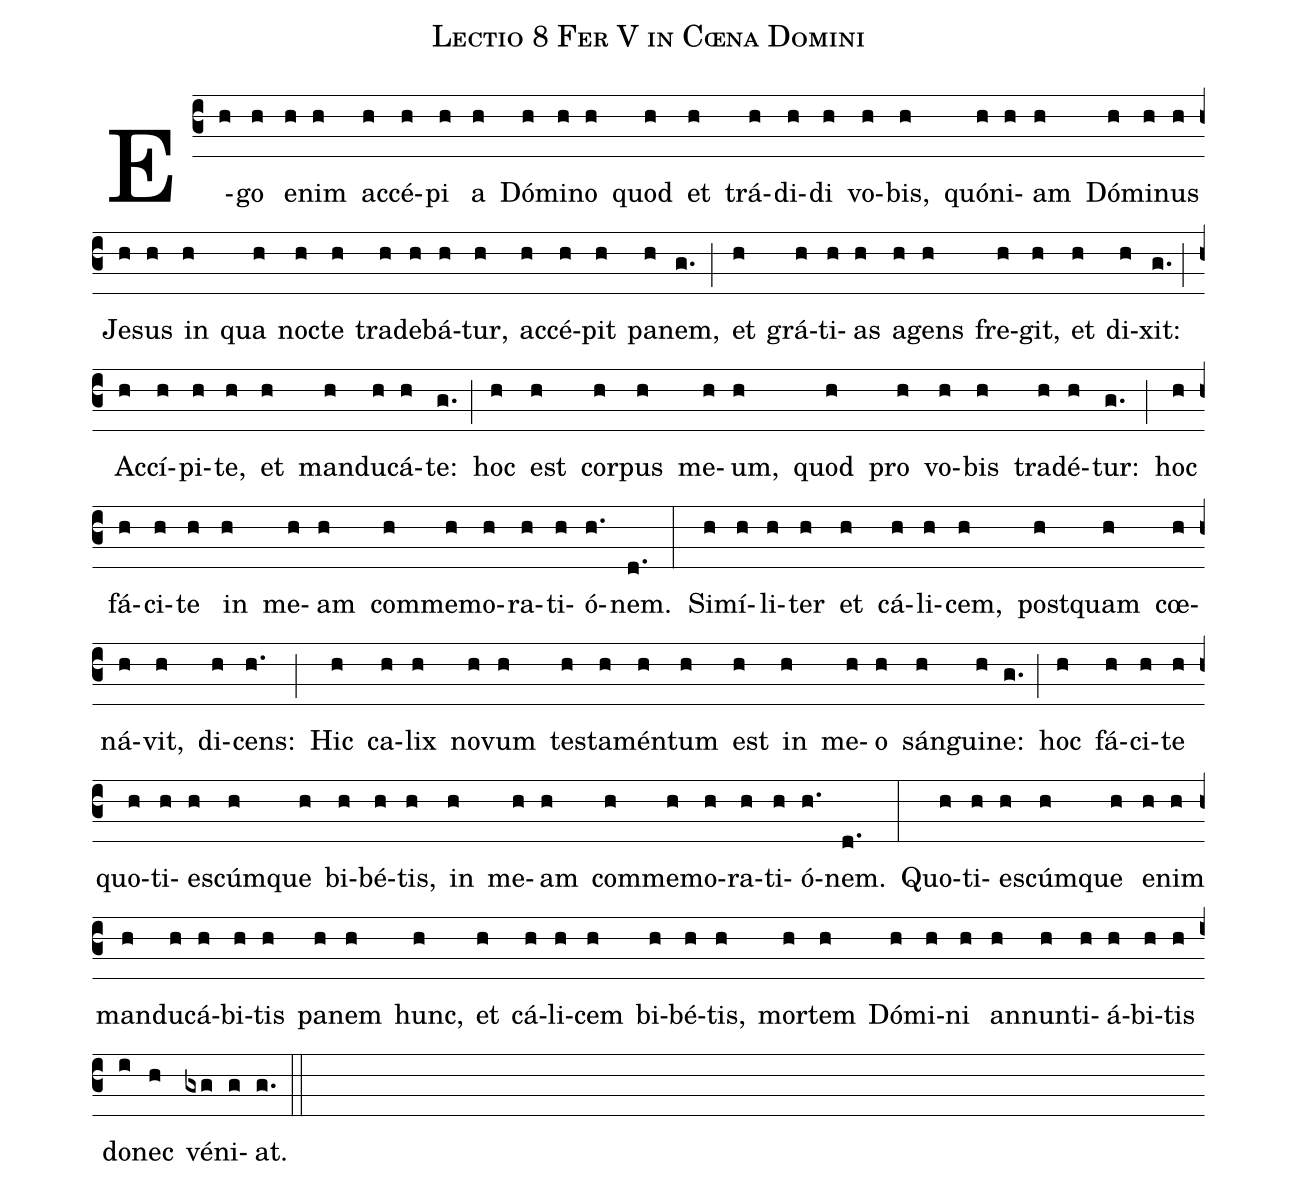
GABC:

name: Lectio 8 Fer V in Cœna Domini;
%%
(c3) E(h)go(h) e(h)nim(h) ac(h)cé(h)pi(h) a(h) Dó(h)mi(h)no(h) quod(h) et(h) trá(h)di(h)di(h) vo(h)bis,(h) quón(h)i(h)am(h) Dó(h)mi(h)nus(h) Je(h)sus(h) in(h) qua(h) no(h)cte(h) tra(h)de(h)bá(h)tur,(h) ac(h)cé(h)pit(h) pa(h)nem,(g.) (;) et(h) grá(h)ti(h)as(h) a(h)gens(h) fre(h)git,(h) et(h) di(h)xit:(g.) (;) Ac(h)cí(h)pi(h)te,(h) et(h) man(h)du(h)cá(h)te:(g.) (;) hoc(h) est(h) cor(h)pus(h) me(h)um,(h) quod(h) pro(h) vo(h)bis(h) tra(h)dé(h)tur:(g.) (;) hoc(h) fá(h)ci(h)te(h) in(h) me(h)am(h) com(h)me(h)mo(h)ra(h)ti(h)ó(h.)nem.(d.) (:) Si(h)mí(h)li(h)ter(h) et(h) cá(h)li(h)cem,(h) post(h)quam(h) cœ(h)ná(h)vit,(h) di(h)cens:(h.) (;) Hic(h) ca(h)lix(h) no(h)vum(h) tes(h)ta(h)mén(h)tum(h) est(h) in(h) me(h)o(h) sán(h)gui(h)ne:(g.) (;) hoc(h) fá(h)ci(h)te(h) quo(h)ti(h)es(h)cúm(h)que(h) bi(h)bé(h)tis,(h) in(h) me(h)am(h) com(h)me(h)mo(h)ra(h)ti(h)ó(h.)nem.(d.) (:) Quo(h)ti(h)es(h)cúm(h)que(h) e(h)nim(h) man(h)du(h)cá(h)bi(h)tis(h) pa(h)nem(h) hunc,(h) et(h) cá(h)li(h)cem(h) bi(h)bé(h)tis,(h) mor(h)tem(h) Dó(h)mi(h)ni(h) an(h)nun(h)ti(h)á(h)bi(h)tis(h) do(i)nec(h) vé(gxg)ni(g)at.(g.) (::)
